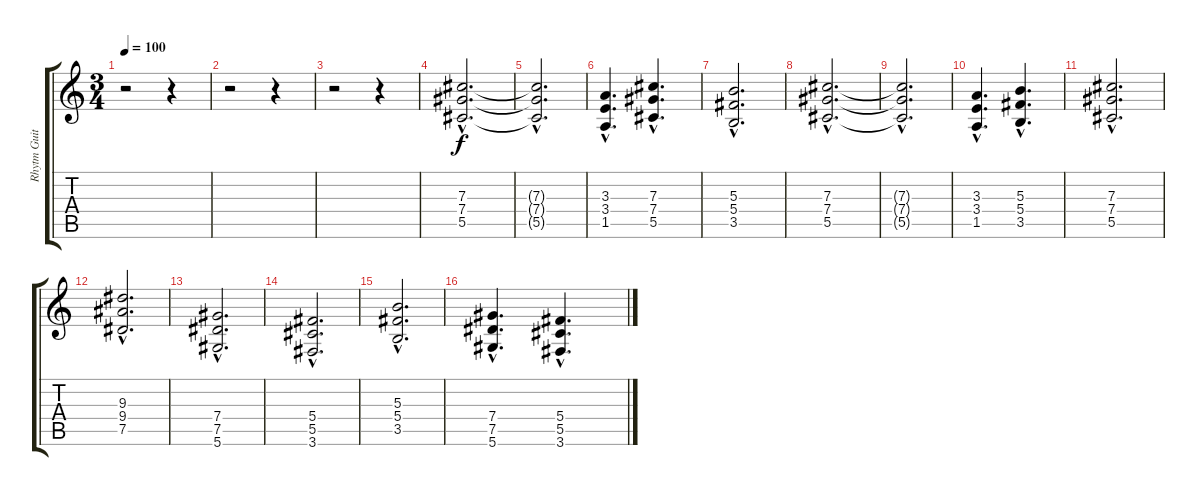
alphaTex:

\track ("Rhytm Guitar" "Rhytm Guit") {instrument distortionguitar}
\staff {score tabs}
\tuning (Eb4 Bb3 Gb3 Db3 Ab2 Eb2) {hide}
\ts (3 4)
\tempo 100
\clef g2
\ks c
r.2{dy f} r.4 |
r.2 r.4 |
r.2 r.4 |
(7.3{hac} 7.4{hac} 5.5{hac}).2{d volume 13} |
(7.3{hac t} 7.4{hac t} 5.5{hac t}).2{d} |
(3.3{hac} 3.4{hac} 1.5{hac}).4{d} (7.3{hac} 7.4{hac} 5.5{hac}).4{d} |
(5.3{hac} 5.4{hac} 3.5{hac}).2{d} |
(7.3{hac} 7.4{hac} 5.5{hac}).2{d} |
(7.3{hac t} 7.4{hac t} 5.5{hac t}).2{d} |
(3.3{hac} 3.4{hac} 1.5{hac}).4{d} (5.3{hac} 5.4{hac} 3.5{hac}).4{d} |
(7.3{hac} 7.4{hac} 5.5{hac}).2{d} |
(9.3{hac} 9.4{hac} 7.5{hac}).2{d} |
(7.4{hac} 7.5{hac} 5.6{hac}).2{d} |
(5.4{hac} 5.5{hac} 3.6{hac}).2{d} |
(5.3{hac} 5.4{hac} 3.5{hac}).2{d} |
(7.4{hac} 7.5{hac} 5.6{hac}).4{d} (5.4{hac} 5.5{hac} 3.6{hac}).4{d}
